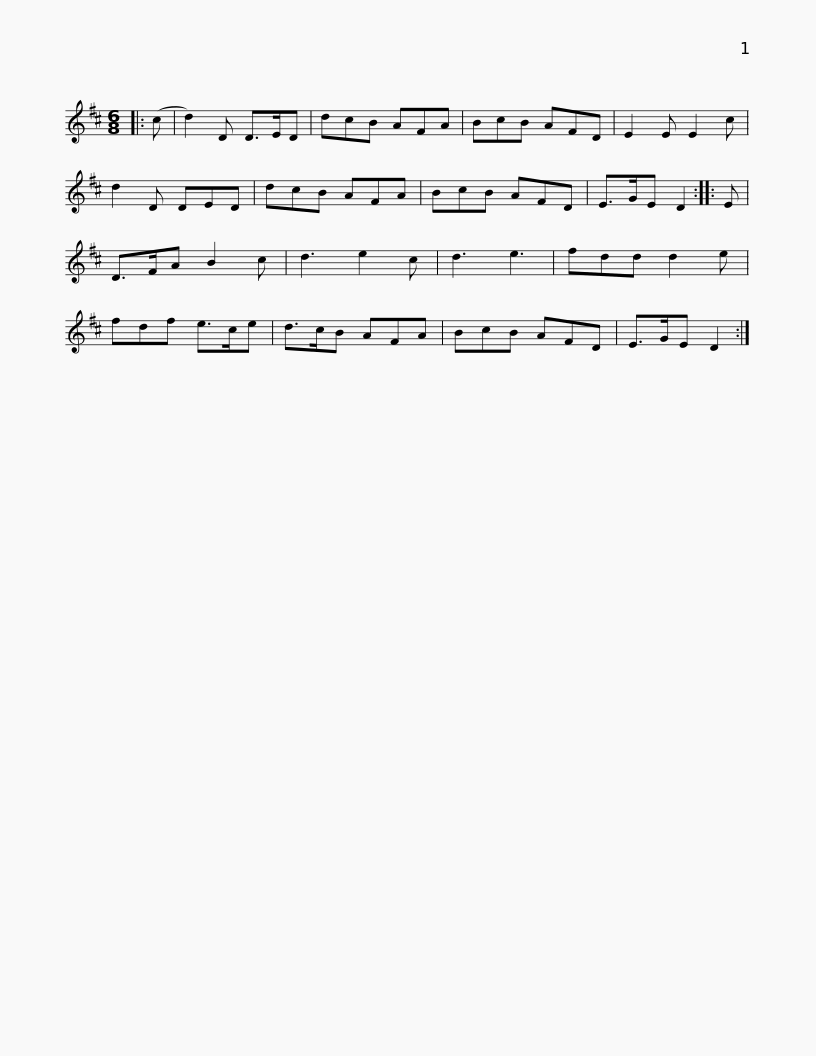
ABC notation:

X:1
L:1/8
M:6/8
I:linebreak $
K:D
V:1 treble
V:1
|: (c | d2) D D>ED | dcB AFA | BcB AFD | E2 E E2 c | %5
 d2 D DED | dcB AFA | BcB AFD |$ E>GE D2 :: E | %10
 D>FA B2 c | d3 e2 c | d3 e3 | fdd d2 e | fdf e>ce | %15
 d>cB AFA | BcB AFD |$ E>GE D2 :| %18
